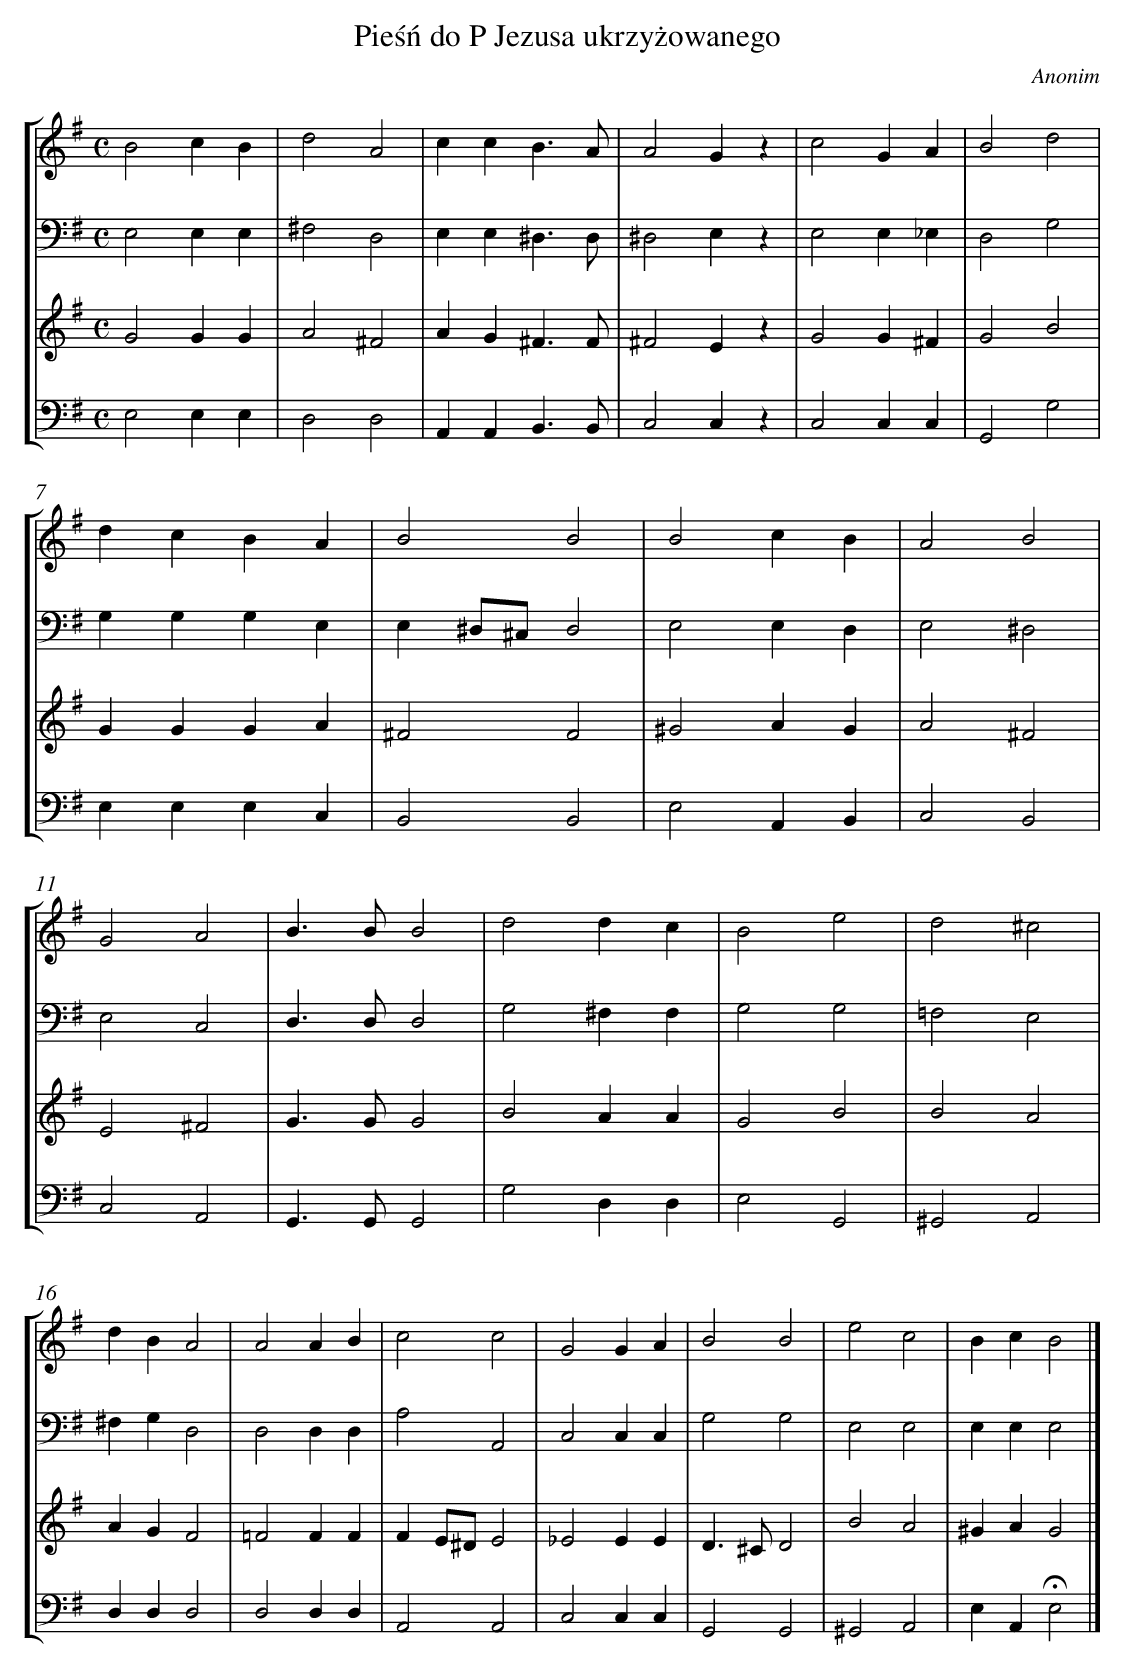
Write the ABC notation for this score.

X:1
T: Pieśń do P Jezusa ukrzyżowanego
C: Anonim
L: 1/4
M: C
%%staves [1 2 3 4]
V: 1 clef=treble
V: 2 clef=bass
V: 3 clef=treble
V: 4 clef=bass
K: G
[V:1] B2cB |
[V:2] E,2E,E, |
[V:3] G2GG |
[V:4] E,2E,E, |
[V:1] d2A2 |
[V:2] ^F,2D,2 |
[V:3] A2^F2 |
[V:4] D,2D,2 |
[V:1] ccB3/A/ |
[V:2] E,E,^D,3/D,/ |
[V:3] AG^F3/F/ |
[V:4] A,,A,,B,,3/B,,/ |
[V:1] A2Gz |
[V:2] ^D,2E,z |
[V:3] ^F2Ez |
[V:4] C,2C,z |
[V:1] c2GA |
[V:2] E,2E,_E, |
[V:3] G2G^F |
[V:4] C,2C,C, |
[V:1] B2d2 |
[V:2] D,2G,2 |
[V:3] G2B2 |
[V:4] G,,2G,2 |
[V:1] dcBA |
[V:2] G,G,G,E, |
[V:3] GGGA |
[V:4] E,E,E,C, |
[V:1] B2B2 |
[V:2] E,^D,/^C,/D,2 |
[V:3] ^F2F2 |
[V:4] B,,2B,,2 |
[V:1] B2cB |
[V:2] E,2E,D, |
[V:3] ^G2AG |
[V:4] E,2A,,B,, |
[V:1] A2B2 |
[V:2] E,2^D,2 |
[V:3] A2^F2 |
[V:4] C,2B,,2 |
[V:1] G2A2 |
[V:2] E,2C,2 |
[V:3] E2^F2 |
[V:4] C,2A,,2 |
[V:1] B>BB2 |
[V:2] D,>D,D,2 |
[V:3] G>GG2 |
[V:4] G,,>G,,G,,2 |
[V:1] d2dc |
[V:2] G,2^F,F, |
[V:3] B2AA |
[V:4] G,2D,D, |
[V:1] B2e2 |
[V:2] G,2G,2 |
[V:3] G2B2 |
[V:4] E,2G,,2 |
[V:1] d2^c2 |
[V:2] =F,2E,2 |
[V:3] B2A2 |
[V:4] ^G,,2A,,2 |
[V:1] dBA2 |
[V:2] ^F,G,D,2 |
[V:3] AGF2 |
[V:4] D,D,D,2 |
[V:1] A2AB |
[V:2] D,2D,D, |
[V:3] =F2FF |
[V:4] D,2D,D, |
[V:1] c2c2 |
[V:2] A,2A,,2 |
[V:3] FE/^D/E2 |
[V:4] A,,2A,,2 |
[V:1] G2GA |
[V:2] C,2C,C, |
[V:3] _E2EE |
[V:4] C,2C,C, |
[V:1] B2B2 |
[V:2] G,2G,2 |
[V:3] D>^CD2 |
[V:4] G,,2G,,2 |
[V:1] e2c2 |
[V:2] E,2E,2 |
[V:3] B2A2 |
[V:4] ^G,,2A,,2 |
[V:1] BcB2 |]
[V:2] E,E,E,2 |]
[V:3] ^GAG2 |]
[V:4] E,A,,!fermata!E,2 |]
